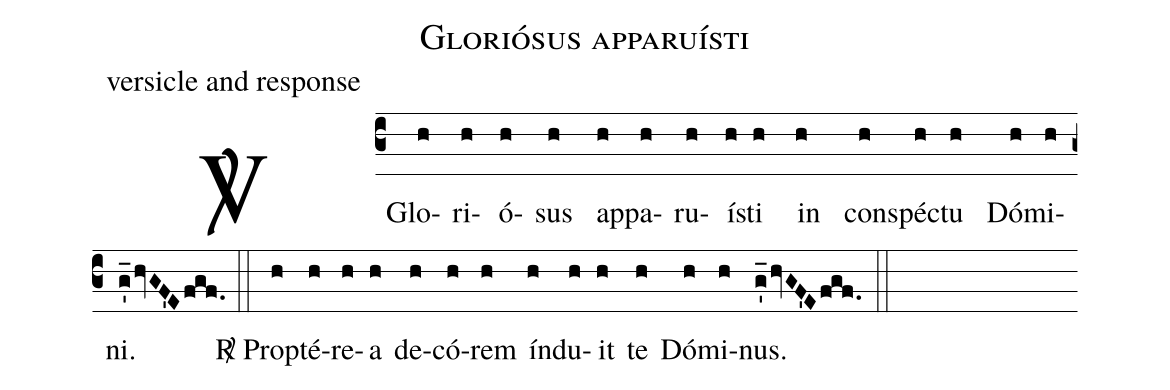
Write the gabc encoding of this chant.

name: Gloriósus apparuísti;
office-part: versicle and response;
def-m1:\ifx\vrlinebreak\undefined\else;
def-m2:\fi;
%%
% The syntax in this part is called gabc. Please refer to http://home.gna.org/gregorio/gabc/#basis

(c3)<sp>V/</sp>~Glo(h)ri(h)ó(h)sus(h) ap(h)pa(h)ru(h)í(h)sti(h) in(h) con(h)spé(h)ctu(h) Dó(h)mi(h)ni.(g'_hvGF'Efgf.) (::[em1]Z[em2])
<sp>R/</sp>~Prop(h)té(h)re(h)a(h) de(h)có(h)rem(h) ín(h)du(h)it(h) te(h) Dó(h)mi(h)nus.(g'_hvGF'Efgf.) (::)
